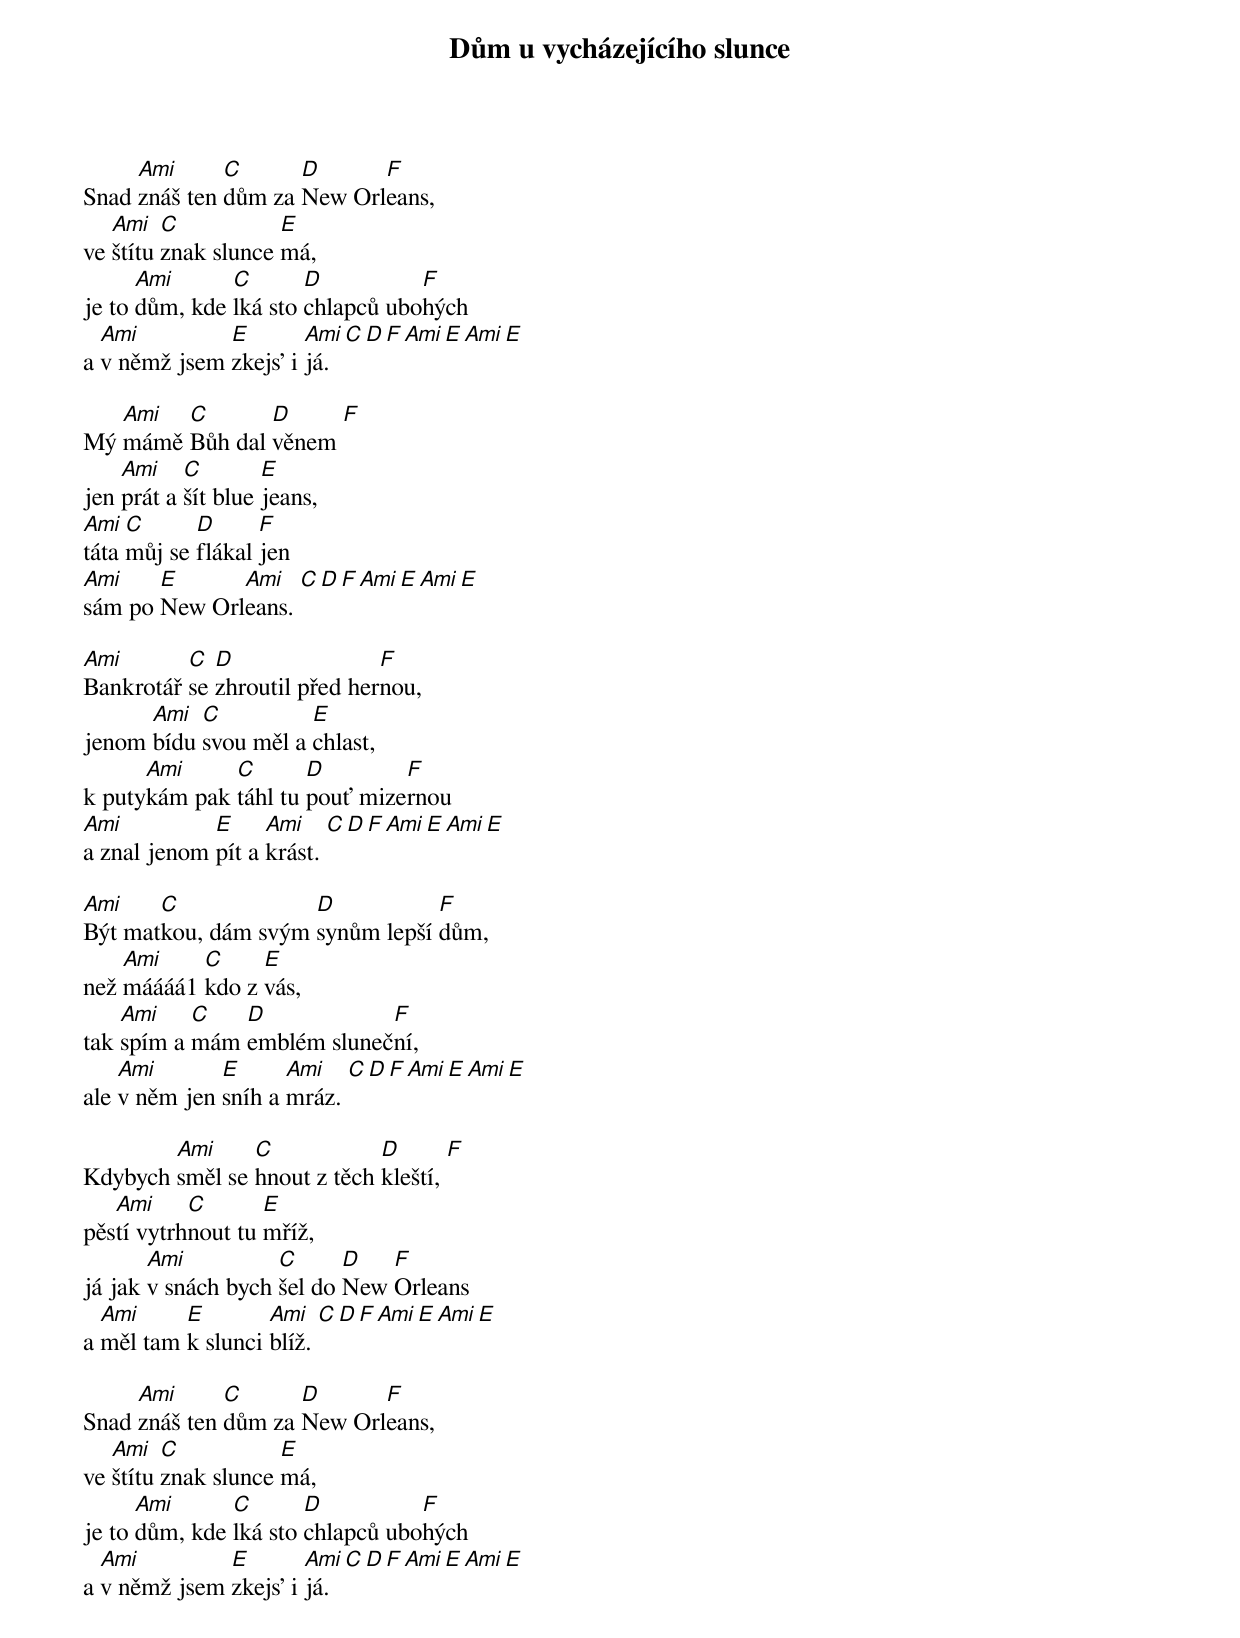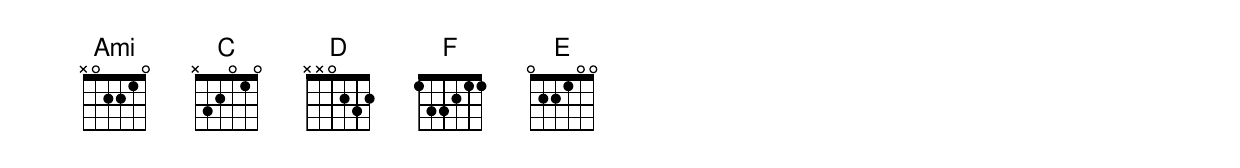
{title: Dům u vycházejícího slunce}
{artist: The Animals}
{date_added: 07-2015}
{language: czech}
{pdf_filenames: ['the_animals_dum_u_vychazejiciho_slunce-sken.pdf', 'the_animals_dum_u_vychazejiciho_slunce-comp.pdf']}
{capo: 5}
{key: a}
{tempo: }
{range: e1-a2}
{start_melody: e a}
{start_of_verse}
Snad [Ami]znáš ten [C]dům za [D]New Orl[F]eans,
ve [Ami]štítu [C]znak slunce [E]má,
je to [Ami]dům, kde [C]lká sto [D]chlapců ubo[F]hých
a [Ami]v němž jsem [E]zkejs' i [Ami]já. [C][D][F][Ami][E][Ami][E]
{end_of_verse}

{start_of_verse}
Mý [Ami]mámě [C]Bůh dal [D]věnem [F]
jen [Ami]prát a [C]šít blue [E]jeans,
[Ami]táta [C]můj se [D]flákal [F]jen
[Ami]sám po [E]New Orl[Ami]eans. [C][D][F][Ami][E][Ami][E]
{end_of_verse}

{start_of_verse}
[Ami]Bankrotář [C]se [D]zhroutil před her[F]nou,
jenom [Ami]bídu [C]svou měl a [E]chlast,
k puty[Ami]kám pak [C]táhl tu [D]pouť mize[F]rnou
[Ami]a znal jenom [E]pít a [Ami]krást. [C][D][F][Ami][E][Ami][E]
{end_of_verse}

{start_of_verse}
[Ami]Být mat[C]kou, dám svým [D]synům lepší [F]dům,
než [Ami]máááá1 [C]kdo z [E]vás,
tak [Ami]spím a [C]mám [D]emblém sluneč[F]ní,
ale [Ami]v něm jen [E]sníh a [Ami]mráz. [C][D][F][Ami][E][Ami][E]
{end_of_verse}

{start_of_verse}
Kdybych [Ami]směl se [C]hnout z těch [D]kleští, [F]
pěs[Ami]tí vytrh[C]nout tu [E]mříž,
já jak [Ami]v snách bych [C]šel do [D]New [F]Orleans
a [Ami]měl tam [E]k slunci [Ami]blíž. [C][D][F][Ami][E][Ami][E]
{end_of_verse}

{start_of_verse}
Snad [Ami]znáš ten [C]dům za [D]New Orl[F]eans,
ve [Ami]štítu [C]znak slunce [E]má,
je to [Ami]dům, kde [C]lká sto [D]chlapců ubo[F]hých
a [Ami]v němž jsem [E]zkejs' i [Ami]já. [C][D][F][Ami][E][Ami][E]
{end_of_verse}
